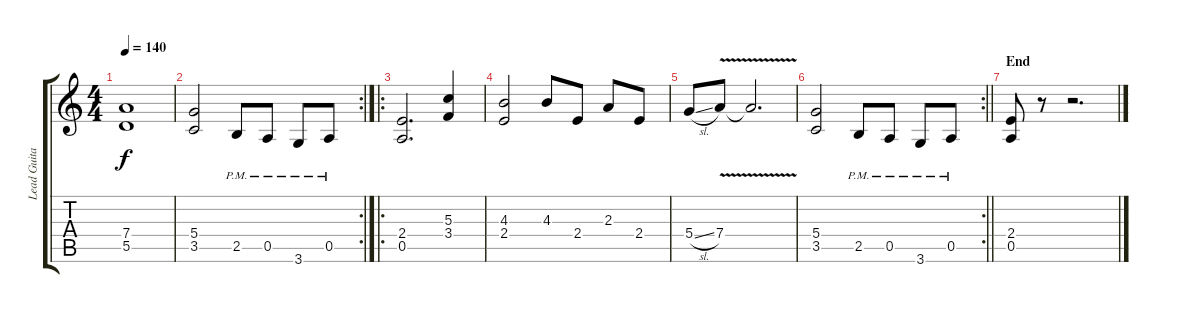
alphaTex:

\track ("Lead Guitar" "Lead Guita") {instrument distortionguitar}
\staff {score tabs}
\tuning (E4 B3 G3 D3 A2 E2) {hide}
\ts (4 4)
\tempo 140
\clef g2
\ks c
(7.4 5.5).1{dy f} |
\rc 2
(5.4 3.5).2 2.5{pm}.8 0.5{pm}.8 3.6{pm}.8 0.5{pm}.8 |
\ro
(2.4 0.5).2{d} (5.3 3.4).4 |
(4.3 2.4).2 4.3.8 2.4.8 2.3.8 2.4.8 |
5.4{sl}.8 7.4{v}.8 7.4{t}.2{d} |
\rc 2
\barLineRight lightlight
(5.4 3.5).2 2.5{pm}.8 0.5{pm}.8 3.6{pm}.8 0.5{pm}.8 |
\section ("" "End")
(2.4 0.5).8 r.8 r.2{d}
